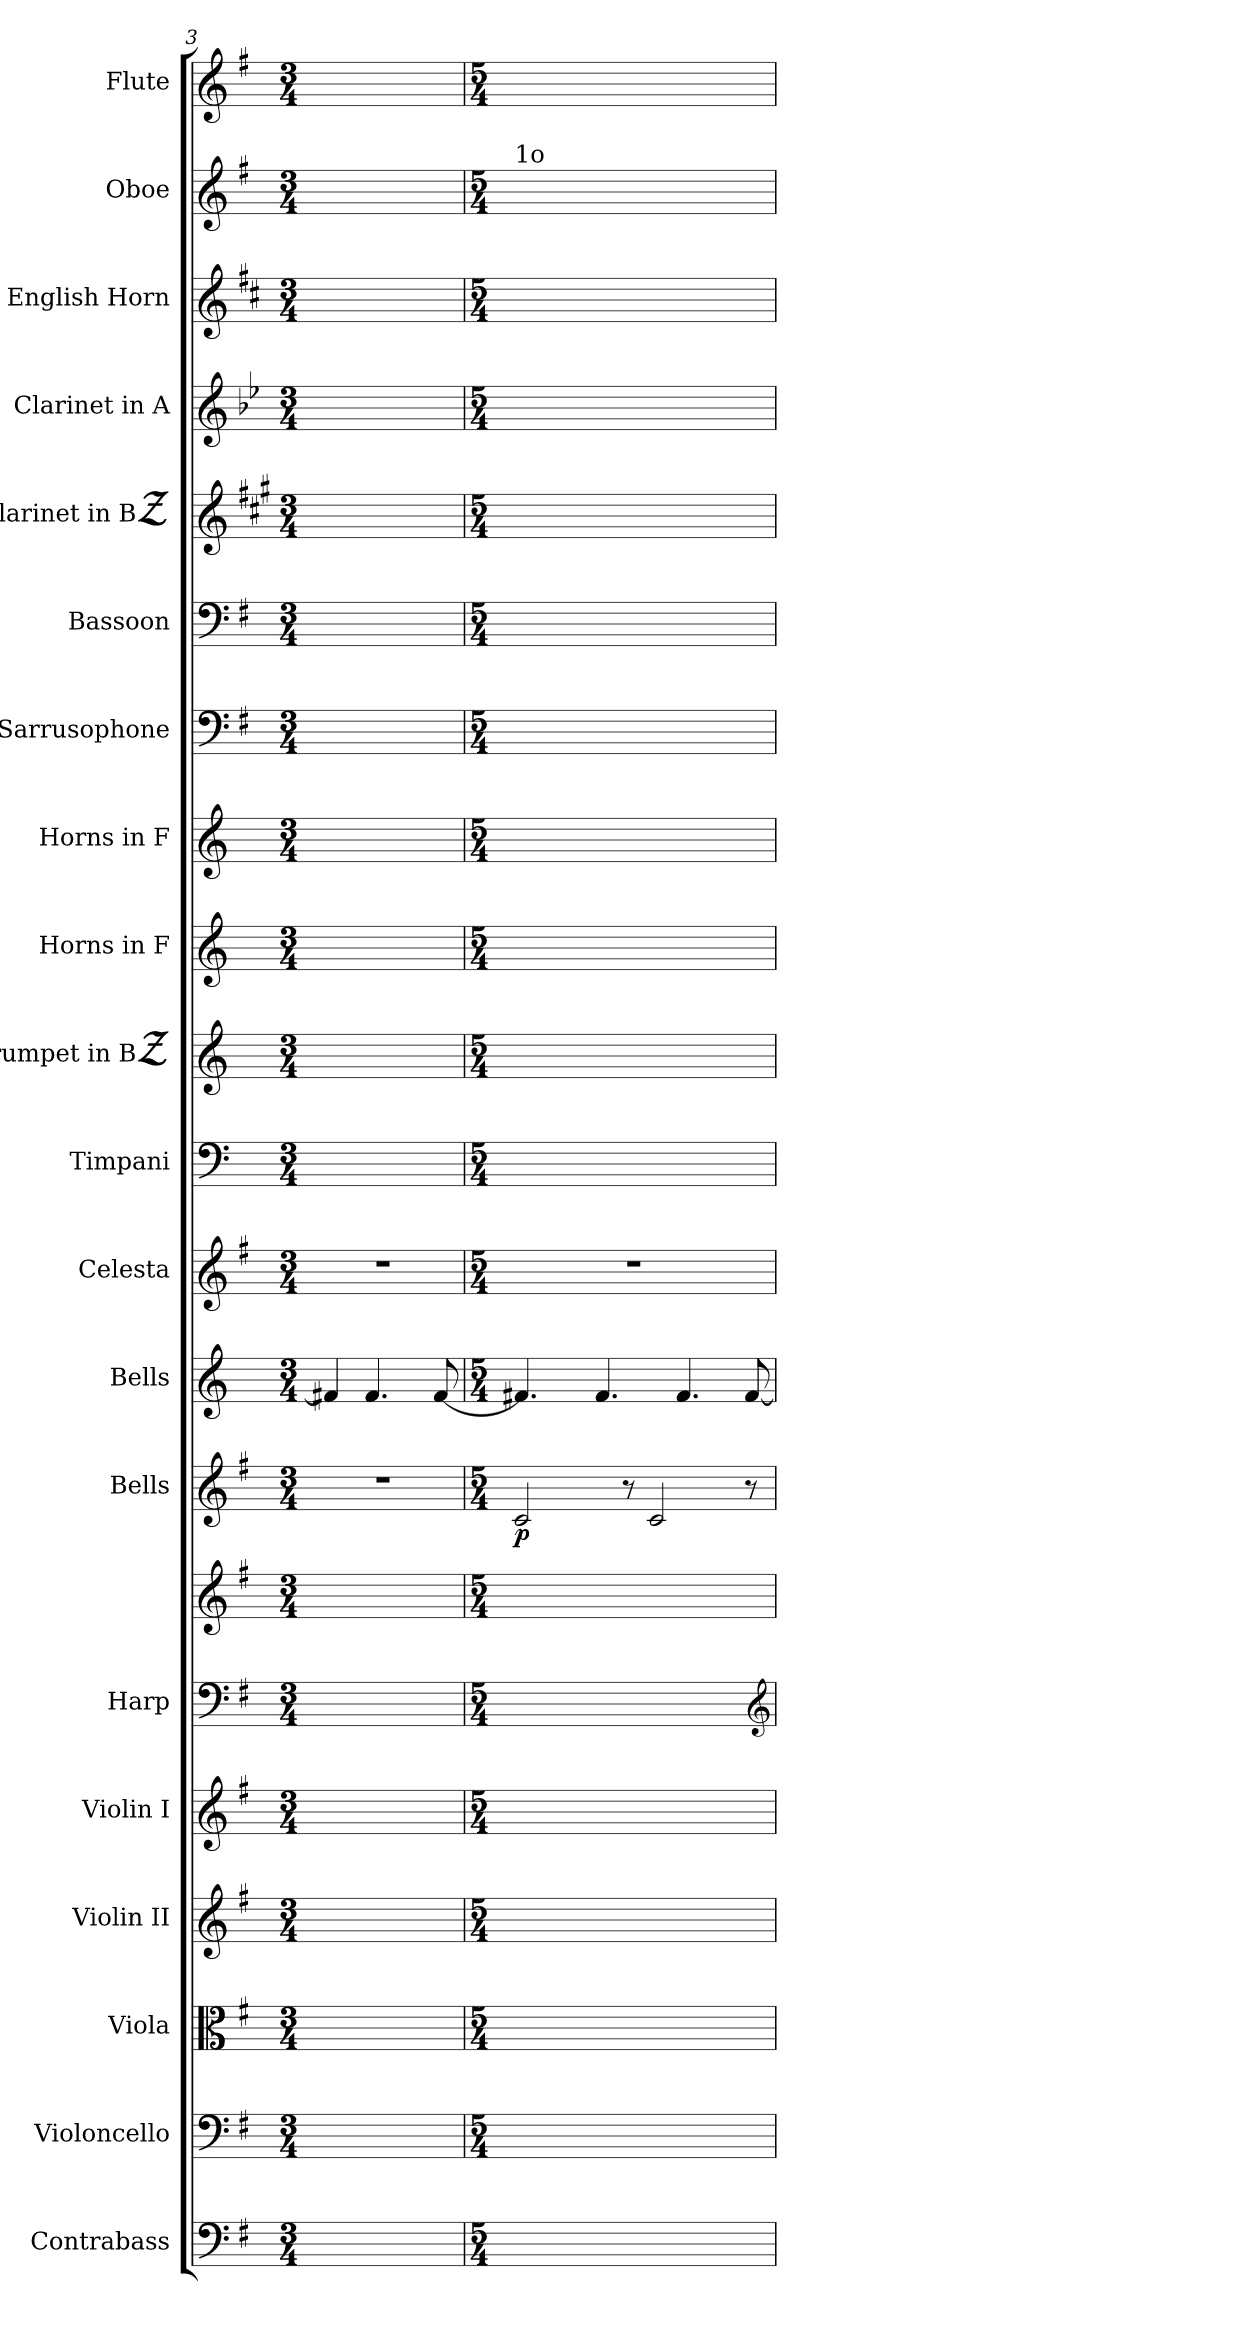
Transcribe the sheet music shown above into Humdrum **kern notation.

**kern	**kern	**kern	**kern	**kern	**kern	**kern	**kern	**dynam	**kern	**kern	**kern	**kern	**kern	**kern	**kern	**kern	**kern	**kern	**kern	**kern	**kern
*part20	*part19	*part18	*part17	*part16	*part15	*part15	*part14	*part14	*part13	*part12	*part11	*part10	*part9	*part8	*part7	*part6	*part5	*part4	*part3	*part2	*part1
*staff21	*staff20	*staff19	*staff18	*staff17	*staff16	*staff15	*staff14	*staff14	*staff13	*staff12	*staff11	*staff10	*staff9	*staff8	*staff7	*staff6	*staff5	*staff4	*staff3	*staff2	*staff1
*I"Contrabass	*I"Violoncello	*I"Viola	*I"Violin II	*I"Violin I	*I"Harp	*	*I"Bells	*	*I"Bells	*I"Celesta	*I"Timpani	*I"Trumpet in Bb	*I"Horns in F	*I"Horns in F	*I"Sarrusophone	*I"Bassoon	*I"Clarinet in Bb	*I"Clarinet in A	*I"English Horn	*I"Oboe	*I"Flute
*I'Cb.	*I'Vc.	*I'Vla.	*I'Vln. II	*I'Vln. I	*I'Hp	*	*	*	*	*I'Clst	*I'Timp.	*I'Tpt.	*I'Hn.	*I'Hn.	*I'Sarr.	*I'Bsn.	*I'Cl.	*I'Cl.	*I'C. A.	*I'Ob.	*I'Fl.
*clefF4	*clefF4	*clefC3	*clefG2	*clefG2	*clefF4	*clefG2	*clefG2	*	*clefG2	*clefG2	*clefF4	*clefG2	*clefG2	*clefG2	*clefF4	*clefF4	*clefG2	*clefG2	*clefG2	*clefG2	*clefG2
*ITrd7c12	*	*	*	*	*	*	*	*	*	*ITrd-7c-12	*	*ITrd1c2	*ITrd4c7	*ITrd4c7	*	*	*ITrd1c2	*ITrd2c3	*ITrd4c7	*	*
*k[f#]	*k[f#]	*k[f#]	*k[f#]	*k[f#]	*k[f#]	*k[f#]	*k[f#]	*	*k[]	*k[f#]	*k[]	*k[b-e-]	*k[b-]	*k[b-]	*k[f#]	*k[f#]	*k[f#]	*k[f#]	*k[f#]	*k[f#]	*k[f#]
*G:	*G:	*G:	*G:	*G:	*G:	*G:	*G:	*	*	*G:	*C:	*B-:	*F:	*F:	*G:	*G:	*G:	*G:	*G:	*G:	*G:
*M3/4	*M3/4	*M3/4	*M3/4	*M3/4	*M3/4	*M3/4	*M3/4	*	*M3/4	*M3/4	*M3/4	*M3/4	*M3/4	*M3/4	*M3/4	*M3/4	*M3/4	*M3/4	*M3/4	*M3/4	*M3/4
=3	=3	=3	=3	=3	=3	=3	=3	=3	=3	=3	=3	=3	=3	=3	=3	=3	=3	=3	=3	=3	=3
2.ryy	2.ryy	4%3ryy	4%3ryy	4%3ryy	4%3ryy	4%3ryy	4%3r	.	4f#X]	4%3r	4%3ryy	4%3ryy	4%3ryy	4%3ryy	4%3ryy	2.ryy	4ryy	4ryy	4%3ryy	4%3ryy	4%3ryy
.	.	.	.	.	.	.	.	.	4.f#	.	.	.	.	.	.	.	4ryy	4ryy	.	.	.
.	.	.	.	.	.	.	.	.	.	.	.	.	.	.	.	.	4ryy	4ryy	.	.	.
.	.	.	.	.	.	.	.	.	[8f#	.	.	.	.	.	.	.	.	.	.	.	.
=4	=4	=4	=4	=4	=4	=4	=4	=4	=4	=4	=4	=4	=4	=4	=4	=4	=4	=4	=4	=4	=4
*M5/4	*M5/4	*M5/4	*M5/4	*M5/4	*M5/4	*M5/4	*M5/4	*	*M5/4	*M5/4	*M5/4	*M5/4	*M5/4	*M5/4	*M5/4	*M5/4	*M5/4	*M5/4	*M5/4	*M5/4	*M5/4
!	!	!	!	!	!	!	!	!	!	!	!	!	!	!	!	!	!	!	!	!LO:TX:a:t=1o	!
2.ryy	4ryy	4%5ryy	4%5ryy	4%5ryy	4%5ryy	4%5ryy	2c	p	4.f#X]	4%5r	4%5ryy	4%5ryy	1ryy	4%5ryy	4%5ryy	4ryy	8ryy	8ryy	4ryy	4ryy	4%5ryy
.	.	.	.	.	.	.	.	.	.	.	.	.	.	.	.	.	8ryy	8ryy	.	.	.
.	4ryy	.	.	.	.	.	.	.	.	.	.	.	.	.	.	4ryy	4ryy	4ryy	4ryy	4ryy	.
.	.	.	.	.	.	.	.	.	4.f#	.	.	.	.	.	.	.	.	.	.	.	.
.	4ryy	.	.	.	.	.	8r	.	.	.	.	.	.	.	.	4ryy	4ryy	4ryy	4ryy	4ryy	.
.	.	.	.	.	.	.	2c	.	.	.	.	.	.	.	.	.	.	.	.	.	.
2ryy	4ryy	.	.	.	.	.	.	.	4.f#	.	.	.	.	.	.	4ryy	2ryy	2ryy	4ryy	4ryy	.
.	4ryy	.	.	.	.	.	.	.	.	.	.	.	4ryy	.	.	4ryy	.	.	4ryy	4ryy	.
.	.	.	.	.	.	.	8r	.	[8f#	.	.	.	.	.	.	.	.	.	.	.	.
*	*	*	*	*	*clefG2	*	*	*	*	*	*	*	*	*	*	*	*	*	*	*	*
=	=	=	=	=	=	=	=	=	=	=	=	=	=	=	=	=	=	=	=	=	=
*-	*-	*-	*-	*-	*-	*-	*-	*-	*-	*-	*-	*-	*-	*-	*-	*-	*-	*-	*-	*-	*-
